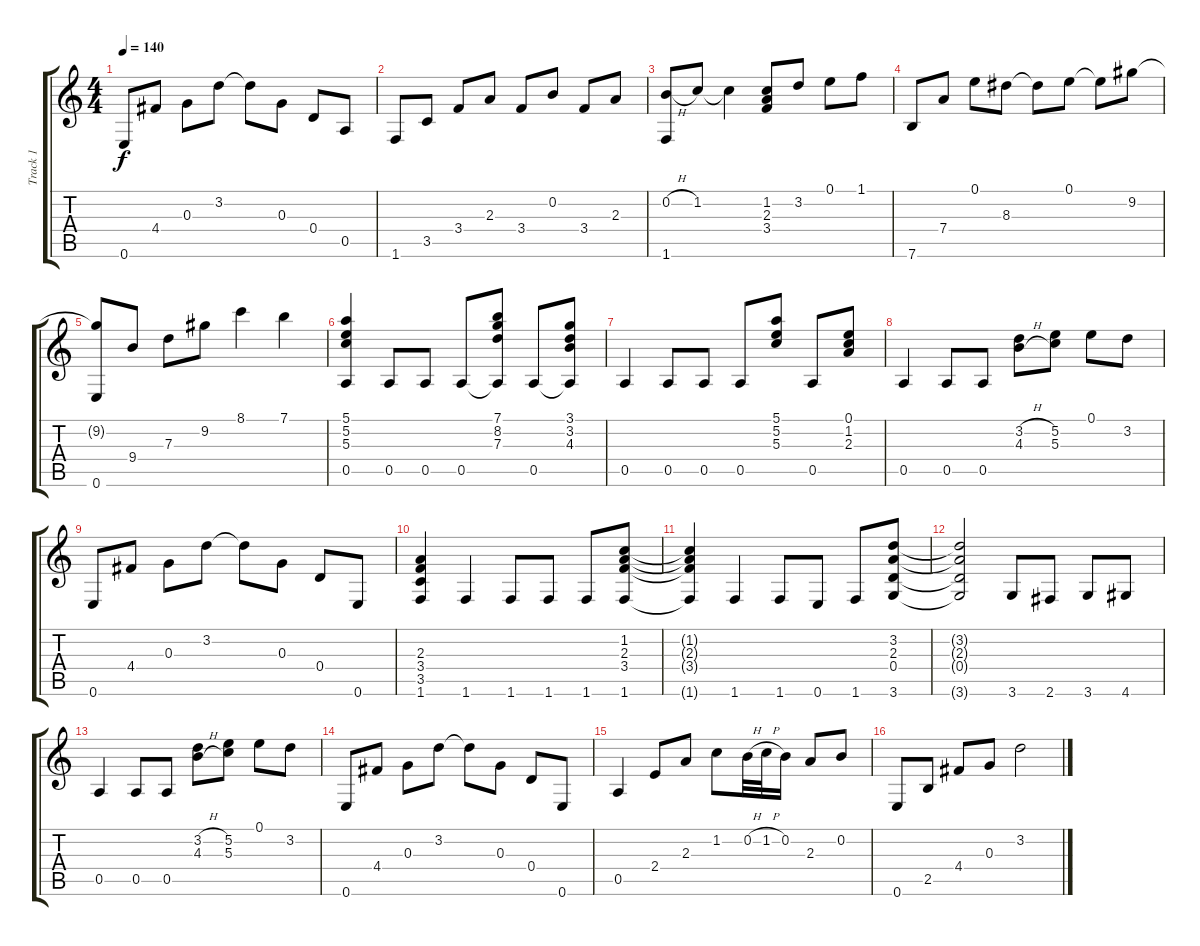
\track ("Track 1" "Track 1") {instrument acousticguitarsteel}
\staff {score tabs}
\tuning (E4 B3 G3 D3 A2 E2) {hide}
\ts (4 4)
\tempo 140
\clef g2
\ks c
0.6.8{dy f} 4.4.8 0.3.8 3.2.8 3.2{t}.8 0.3.8 0.4.8 0.5.8 |
1.6.8 3.5.8 3.4.8 2.3.8 3.4.8 0.2.8 3.4.8 2.3.8 |
(0.2{h} 1.6).8 1.2.8 1.2{t}.4 (1.2 2.3 3.4).8 3.2.8 0.1.8 1.1.8 |
7.6.8 7.4.8 0.1.8 8.3.8 8.3{t}.8 0.1.8 0.1{t}.8 9.2.8 |
(9.2{t} 0.6).8 9.4.8 7.3.8 9.2.8 8.1.4 7.1.4 |
(5.1 5.2 5.3 0.5).4 0.5.8 0.5.8 0.5.8 (7.1 8.2 7.3 0.5{t}).8 0.5.8 (3.1 3.2 4.3 0.5{t}).8 |
0.5.4 0.5.8 0.5.8 0.5.8 (5.1 5.2 5.3).8 0.5.8 (0.1 1.2 2.3).8 |
0.5.4 0.5.8 0.5.8 (3.2{h} 4.3{h}).8 (5.2 5.3).8 0.1.8 3.2.8 |
0.6.8 4.4.8 0.3.8 3.2.8 3.2{t}.8 0.3.8 0.4.8 0.6.8 |
(2.3 3.4 3.5 1.6).4 1.6.4 1.6.8 1.6.8 1.6.8 (1.2 2.3 3.4 1.6).8 |
(1.2{t} 2.3{t} 3.4{t} 1.6{t}).4 1.6.4 1.6.8 0.6.8 1.6.8 (3.2 2.3 0.4 3.6).8 |
(3.2{t} 2.3{t} 0.4{t} 3.6{t}).2 3.6.8 2.6.8 3.6.8 4.6.8 |
0.5.4 0.5.8 0.5.8 (3.2{h} 4.3{h}).8 (5.2 5.3).8 0.1.8 3.2.8 |
0.6.8 4.4.8 0.3.8 3.2.8 3.2{t}.8 0.3.8 0.4.8 0.6.8 |
0.5.4 2.4.8 2.3.8 1.2.8 0.2{h}.32 1.2{h}.32 0.2.16 2.3.8 0.2.8 |
0.6.8 2.5.8 4.4.8 0.3.8 3.2.2
